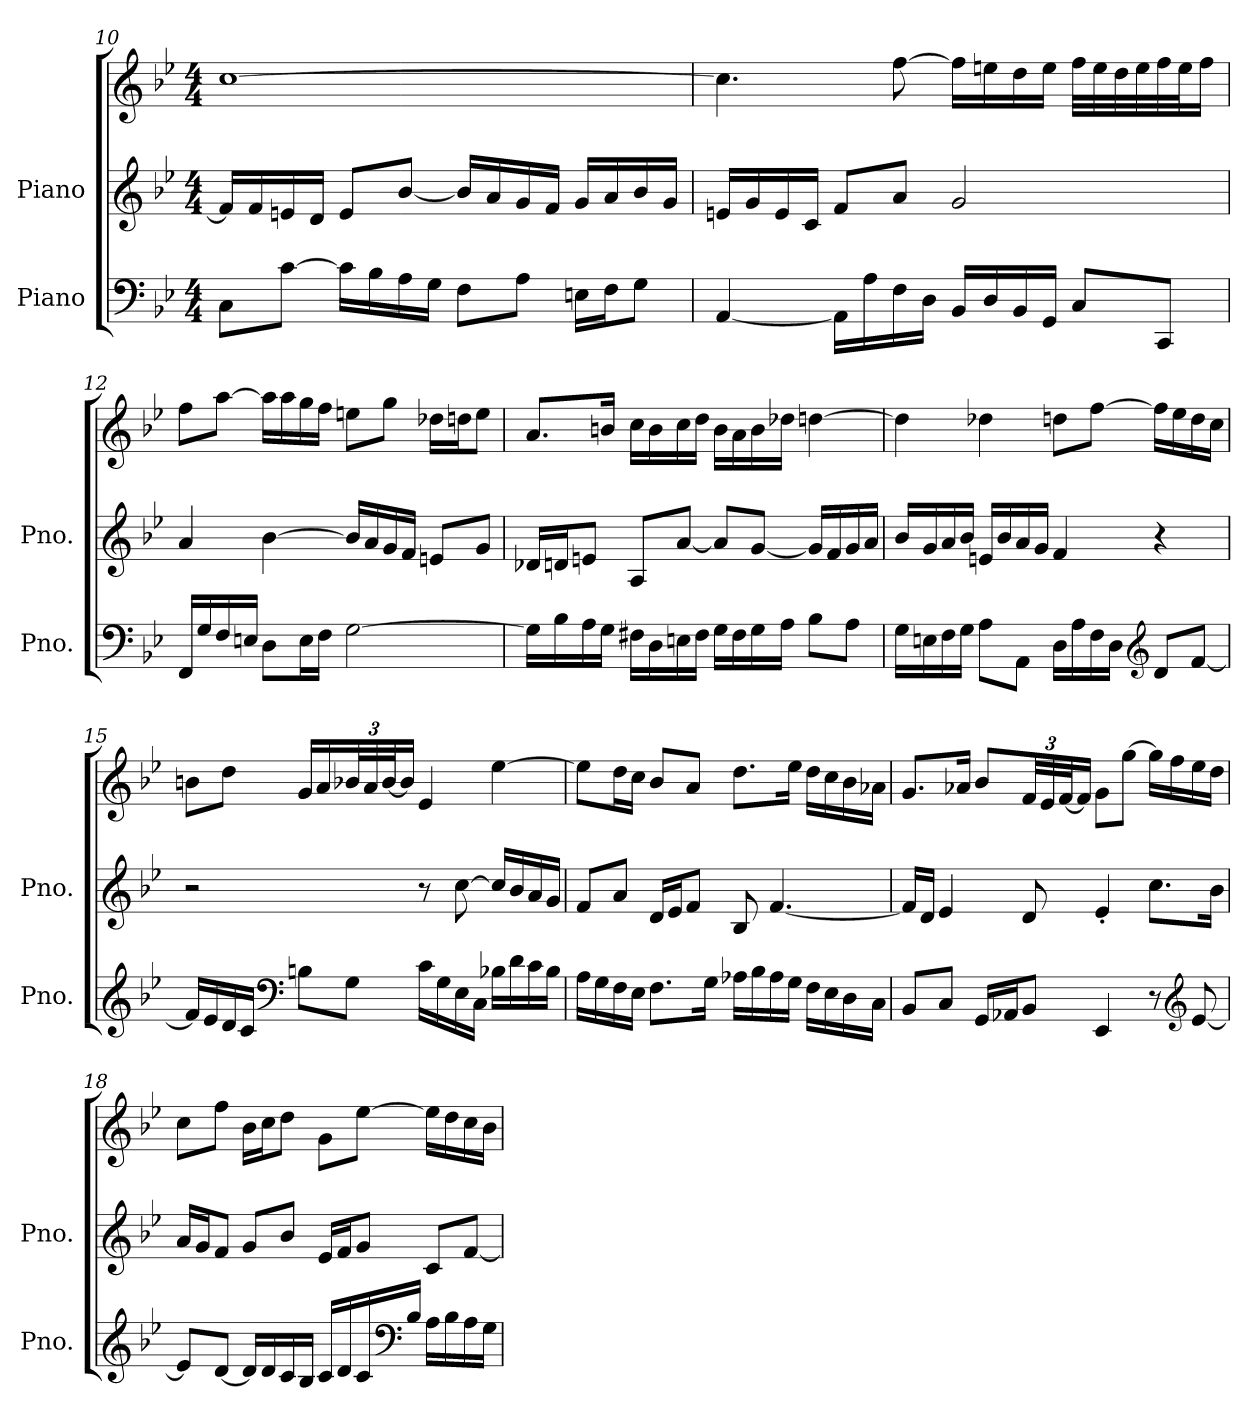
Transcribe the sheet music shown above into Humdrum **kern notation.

**kern	**kern	**kern
*part2	*part1	*part1
*staff3	*staff2	*staff1
*I"Piano	*I"Piano	*
*I'Pno.	*I'Pno.	*
*clefF4	*clefG2	*clefG2
*k[b-e-]	*k[b-e-]	*k[b-e-]
*M4/4	*M4/4	*M4/4
=10	=10	=10
8C\L	16f/LL]	[1cc
.	16f/	.
[8c\J	16en/	.
.	16d/JJ	.
16c\LL]	8e/L	.
16B-\	.	.
16A\	[8b-/J	.
16G\JJ	.	.
8F\L	16b-/LL]	.
.	16a/	.
8A\J	16g/	.
.	16f/JJ	.
16En\LL	16g/LL	.
16F\J	16a/	.
8G\J	16b-/	.
.	16g/JJ	.
!!LO:LB:g=z
=11	=11	=11
[4AA/	16en/LL	4.cc\]
.	16g/	.
.	16e/	.
.	16c/JJ	.
16AA\LL]	8f/L	.
16A\	.	.
16F\	8a/J	[8ff\
16D\JJ	.	.
16BB-/LL	2g/	16ff\LL]
16D/	.	16een\
16BB-/	.	16dd\
16GG/JJ	.	16ee\JJ
8C/L	.	32ff\LLL
.	.	32ee\
.	.	32dd\
.	.	32ee\
8CC/J	.	32ff\
.	.	32ee\J
.	.	16ff\JJ
=12	=12	=12
16FF/LL	4a/	8ff\L
16G/	.	.
16F/	.	[8aa\J
16En/JJ	.	.
8D\L	[4b-\	16aa\LL]
.	.	16aa\
16E\L	.	16gg\
16F\JJ	.	16ff\JJ
[2G\	16b-/LL]	8een\L
.	16a/	.
.	16g/	8gg\J
.	16f/JJ	.
.	8en/L	16dd-X\LL
.	.	16ddn\J
.	8g/J	8ee\J
!!LO:LB:g=z
=13	=13	=13
16G\LL]	16d-X/LL	8.a/L
16B-\	16dn/J	.
16A\	8en/J	.
16G\JJ	.	16bn/Jk
16F#X\LL	8A/L	16cc\LL
16D\	.	16b\
16En\	[8a/J	16cc\
16F#\JJ	.	16dd\JJ
16G\LL	8a/L]	16b\LL
16F#\	.	16a\
16G\	[8g/J	16b\
16A\JJ	.	16dd-X\JJ
8B-\L	16g/LL]	[4ddn\
.	16f/	.
8A\J	16g/	.
.	16a/JJ	.
=14	=14	=14
16G\LL	16b-/LL	4dd\]
16En\	16g/	.
16F\	16a/	.
16G\JJ	16b-/JJ	.
8A\L	16en/LL	4dd-X\
.	16b-/	.
8AA\J	16a/	.
.	16g/JJ	.
16D\LL	4f/	8ddn\L
16A\	.	.
16F\	.	[8ff\J
16D\JJ	.	.
*clefG2	*	*
8d/L	4r	16ff\LL]
.	.	16ee-\
[8f/J	.	16dd\
.	.	16cc\JJ
!!LO:LB:g=z
=15	=15	=15
16f/LL]	2r	8bn\L
16e-/	.	.
16d/	.	8dd\J
16c/JJ	.	.
*clefF4	*	*
8Bn\L	.	16g/LL
.	.	16a/
*	*	*Xbrackettup
8G\J	.	48b-X/L
.	.	48a/
.	.	[48b-/J
.	.	16b-/JJ]
16c\LL	8r	4e-/
16G\	.	.
16E-\	[8cc\	.
16C\JJ	.	.
16B-X\LL	16cc/LL]	[4ee-\
16d\	16b-/	.
16c\	16a/	.
16B-\JJ	16g/JJ	.
=16	=16	=16
16A\LL	8f/L	8ee-\L]
16G\	.	.
16F\	8a/J	16dd\L
16E-\JJ	.	16cc\JJ
8.F\L	16d/LL	8b-/L
.	16e-/J	.
.	8f/J	8a/J
16G\Jk	.	.
16A-X\LL	8B-/	8.dd\L
16B-\	.	.
16A-\	[4.f/	.
16G\JJ	.	16ee-\Jk
16F\LL	.	16dd\LL
16E-\	.	16cc\
16D\	.	16b-\
16C\JJ	.	16a-X\JJ
!!LO:PB:g=z
=17	=17	=17
8BB-/L	16f/LL]	8.g/L
.	16d/JJ	.
8C/J	4e-/	.
.	.	16a-X/Jk
16GG/LL	.	8b-/L
16AA-X/J	.	.
8BB-/J	8d/	48f/LL
.	.	48e-/
.	.	[48f/J
.	.	16f/JJ]
4EE-/	4e-'/	8g\L
.	.	[8gg\J
8r	8.cc\L	16gg\LL]
.	.	16ff\
*clefG2	*	*
[8e-/	.	16ee-\
.	16b-\Jk	16dd\JJ
=18	=18	=18
8e-/L]	16a/LL	8cc\L
.	16g/J	.
[8d/J	8f/J	8ff\J
16d/LL]	8g/L	16b-\LL
16d/	.	16cc\J
16c/	8b-/J	8dd\J
16B-/JJ	.	.
16c/LL	16e-/LL	8g\L
16d/	16f/J	.
16c/	8g/J	[8ee-\J
*clefF4	*	*
16B-/JJ	.	.
16A\LL	8c/L	16ee-\LL]
16B-\	.	16dd\
16A\	[8f/J	16cc\
16G\JJ	.	16b-\JJ
=	=	=
*-	*-	*-
